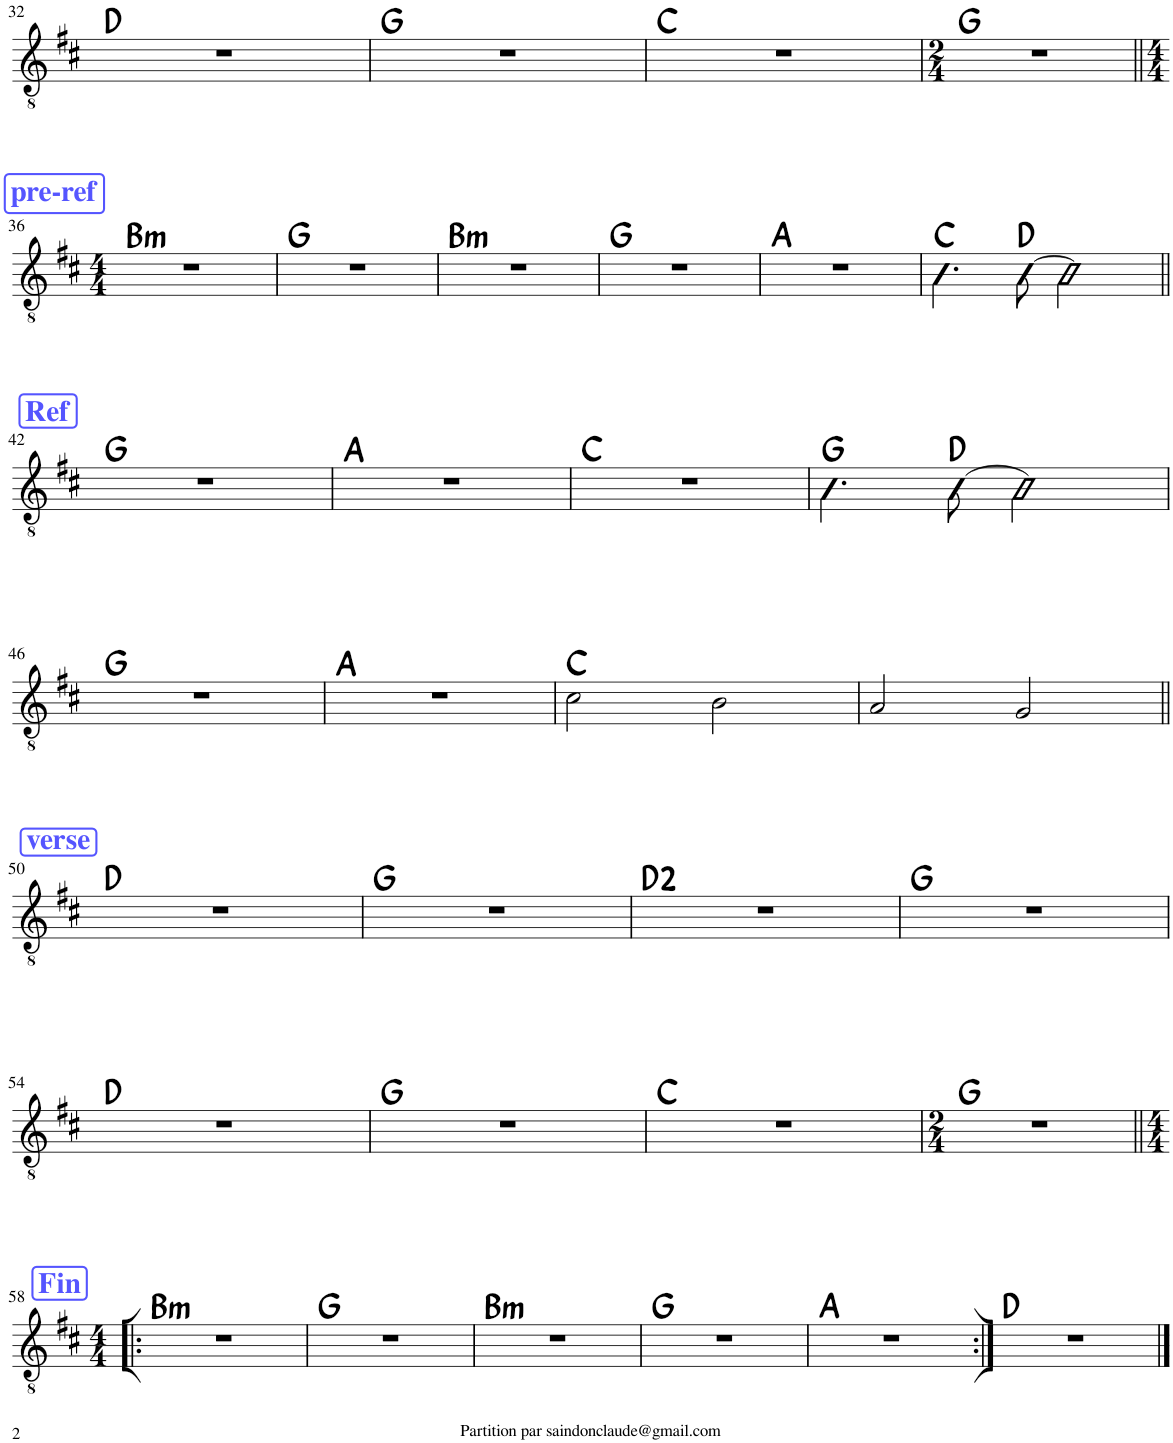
**kern	**harte
*part1	*part1
*staff1	*
*I"Classical Guitar	*
*I'Guit.	*
!!LO:PB:g=z
*clefGv2	*
*k[f#c#]	*
*M4/4	*
=32	=32
1r	D:maj
=33	=33
1r	G:maj
=34	=34
1r	C:maj
=35	=35
*M2/4	*
2r	G:maj
!!LO:LB:g=z
!!LO:REH:place=s1:a:B:cj:color=#5555FF:fs=14:t=pre-ref
=36||	=36||
*M4/4	*
!	!LO:H:kt=m
1r	B:min
=37	=37
1r	G:maj
=38	=38
!	!LO:H:kt=m
1r	B:min
=39	=39
1r	G:maj
=40	=40
1r	A:maj
=41	=41
4.c#\	C:maj
[8d\	D:maj
2d\]	.
!!LO:LB:g=z
!!LO:REH:place=s1:a:B:cj:color=#5555FF:fs=14:t=Ref
=42||	=42||
1r	G:maj
=43	=43
1r	A:maj
=44	=44
1r	C:maj
=45	=45
4.c#\	G:maj
[8d\	D:maj
2d\]	.
!!LO:LB:g=z
=46	=46
1r	G:maj
=47	=47
1r	A:maj
=48	=48
2c#\	C:maj
2B\	.
=49	=49
2A/	.
2G/	.
!!LO:LB:g=z
!!LO:REH:place=s1:a:B:cj:color=#5555FF:fs=14:t=verse
=50||	=50||
1r	D:maj
=51	=51
1r	G:maj
=52	=52
1r	D:maj(2)
=53	=53
1r	G:maj
!!LO:LB:g=z
=54	=54
1r	D:maj
=55	=55
1r	G:maj
=56	=56
1r	C:maj
=57	=57
*M2/4	*
2r	G:maj
!!LO:LB:g=z
!!LO:REH:place=s1:a:B:cj:color=#5555FF:fs=14:t=Fin
=58!|:	=58!|:
*M4/4	*
!	!LO:H:kt=m
1r	B:min
=59	=59
1r	G:maj
=60	=60
!	!LO:H:kt=m
1r	B:min
=61	=61
1r	G:maj
=62	=62
1r	A:maj
=63:|!	=63:|!
1r	D:maj
==	==
*-	*-
